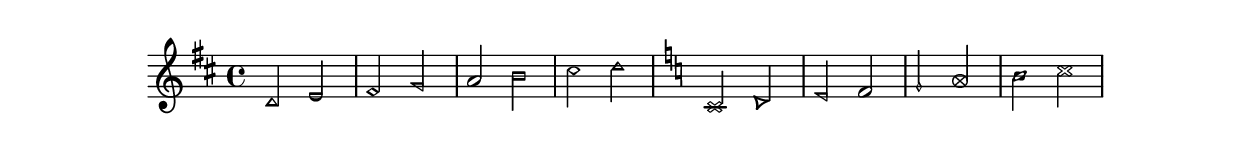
%% Do not edit this file; it is auto-generated from LSR http://lsr.dsi.unimi.it
%% This file is in the public domain.
\version "2.11.62"

\header {
  lsrtags = "pitches, editorial-annotations"

  doctitlees = "Aplicar estilos de cabeza según la nota de la escala"
  texidoces = "
La propiedad @code{shapeNoteStyles} se puede usar para definir varios
estilos de cabezas de nota para cada grado de la escala (según esté
establecido por la armadura o por la propiedad \"tonic\").  Esta
propiedad requiere un conjunto de símbolos, que pueden ser puramente
arbitrarios (se permiten expresiones geométricas como @code{triangle},
triángulo, @code{cross}, aspas, y @code{xcircle}, círculo con aspas) o
basados en una antigua tradición americana de grabado (ciertos nombres
de nota latinos trambién se permiten).

Dicho esto, para imitar antiguos cancioneros americanos, existen varios
estilos predefinidos de cabezas de nota disponibles a través de
instrucciones de abreviatura como @code{\\aikenHeads} o
@code{\\sacredHarpHeads}.

Este ejemplo muestra distintas formas de obtener cabezas de notas con forma,
y muestra la capacidad de transportar una melodía sin perder la
correspondencia entre las funciones armónicas y los estilos de cabezas de
nota.

"

  doctitlede = "Notenkopfstile besierend auf der Tonleiterstufe erstellen"
  texidocde = "
Die @code{shapeNoteStyles}-(NotenFormenStile)-Eigenschaft kann benutzt
werden, um verschiedene Notenstile für jeden Schritt der Tonleiter
zudefinieren (vorgegeben von der Tonart oder der @q{tonic}
(Tonika)-Eigneschaft.  Diese Eigenschaft braucht eine Anzahl von Symbolen,
welche beliebig sein können (geometrische Ausdrücke wie @code{triangle}
(Dreieck), @code{cross} (Kreuz) und @code{xcircle} (X-Kreis) sind erlaubt)
oder basierend auf einer alten amerikanischen Notensatztradition (einige
lateinische Notenbezeichnungen sind auch erlaubt).

Um alte amerikanische Liederbücher zu imitieren, gibt es einige
vordefinierte Notenstile wie etwa @code{\\aikenHeads} (im Stil von Aiken)
oder @code{\\sacredHarpHeads} (im Stil der Sacred Harp-Tradition).

Dieses Beispiel zeigt, wie man unterschiedlich geformte Noten erhält und
eine Melodie transponieren kann, ohne dass das Verhältnis zwischen den
harmonischen Funktionen und dem Notenstil verloren geht.

"

  texidoc = "
The @code{shapeNoteStyles} property can be used to define various note
head styles for each step of the scale (as set by the key signature or
the \"tonic\" property). This property requires a set of symbols, which
can be purely arbitrary (geometrical expressions such as
@code{triangle}, @code{cross}, and @code{xcircle} are allowed) or based
on old American engraving tradition (some latin note names are also
allowed).

That said, to imitate old American song books, there are several
predefined note head styles available through shortcut commands such as
@code{\\aikenHeads} or @code{\\sacredHarpHeads}.

This example shows different ways to obtain shape note heads, and
demonstrates the ability to transpose a melody without losing the
correspondence between harmonic functions and note head styles. 

"
  doctitle = "Applying note head styles depending on the step of the scale"
} % begin verbatim
fragment = {
  \key c \major
  c2 d
  e2 f
  g2 a
  b2 c
}

\score {
  \new Staff {
    \transpose c d 
    \relative c' {
      \set shapeNoteStyles = #'#(do re mi fa #f la ti)
      \fragment
    }
    
    \relative c' {
      \set shapeNoteStyles  = #'#(cross triangle fa #f mensural xcircle diamond)
      \fragment
    }
  }
}

